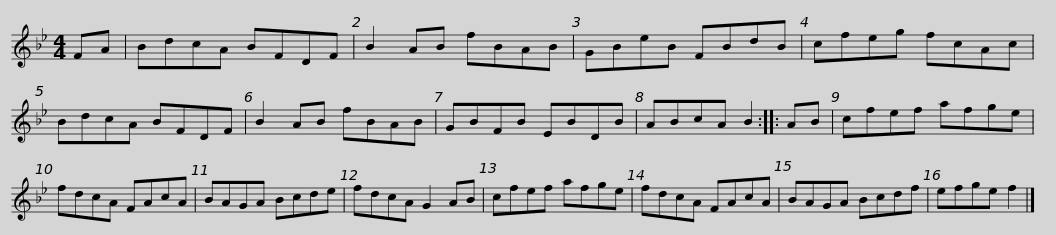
X:1
L:1/8
M:4/4
I:linebreak $
K:Gmin
V:1 treble
V:1
 FA | BdcA BFDF | B2 AB fBAB | GBeB FBdB | cfeg fcAc | %5
 BdcA BFDF |$ B2 AB fBAB | GBFB EBDB | ABcA B2 :: AB | %10
 cfef afge | fdcA FAcA |$ BAGA Bcde | fdcA G2 AB | cfef afge | %15
 fdcA FAcA | BAGA Bcdf | efge f2 |] %18
